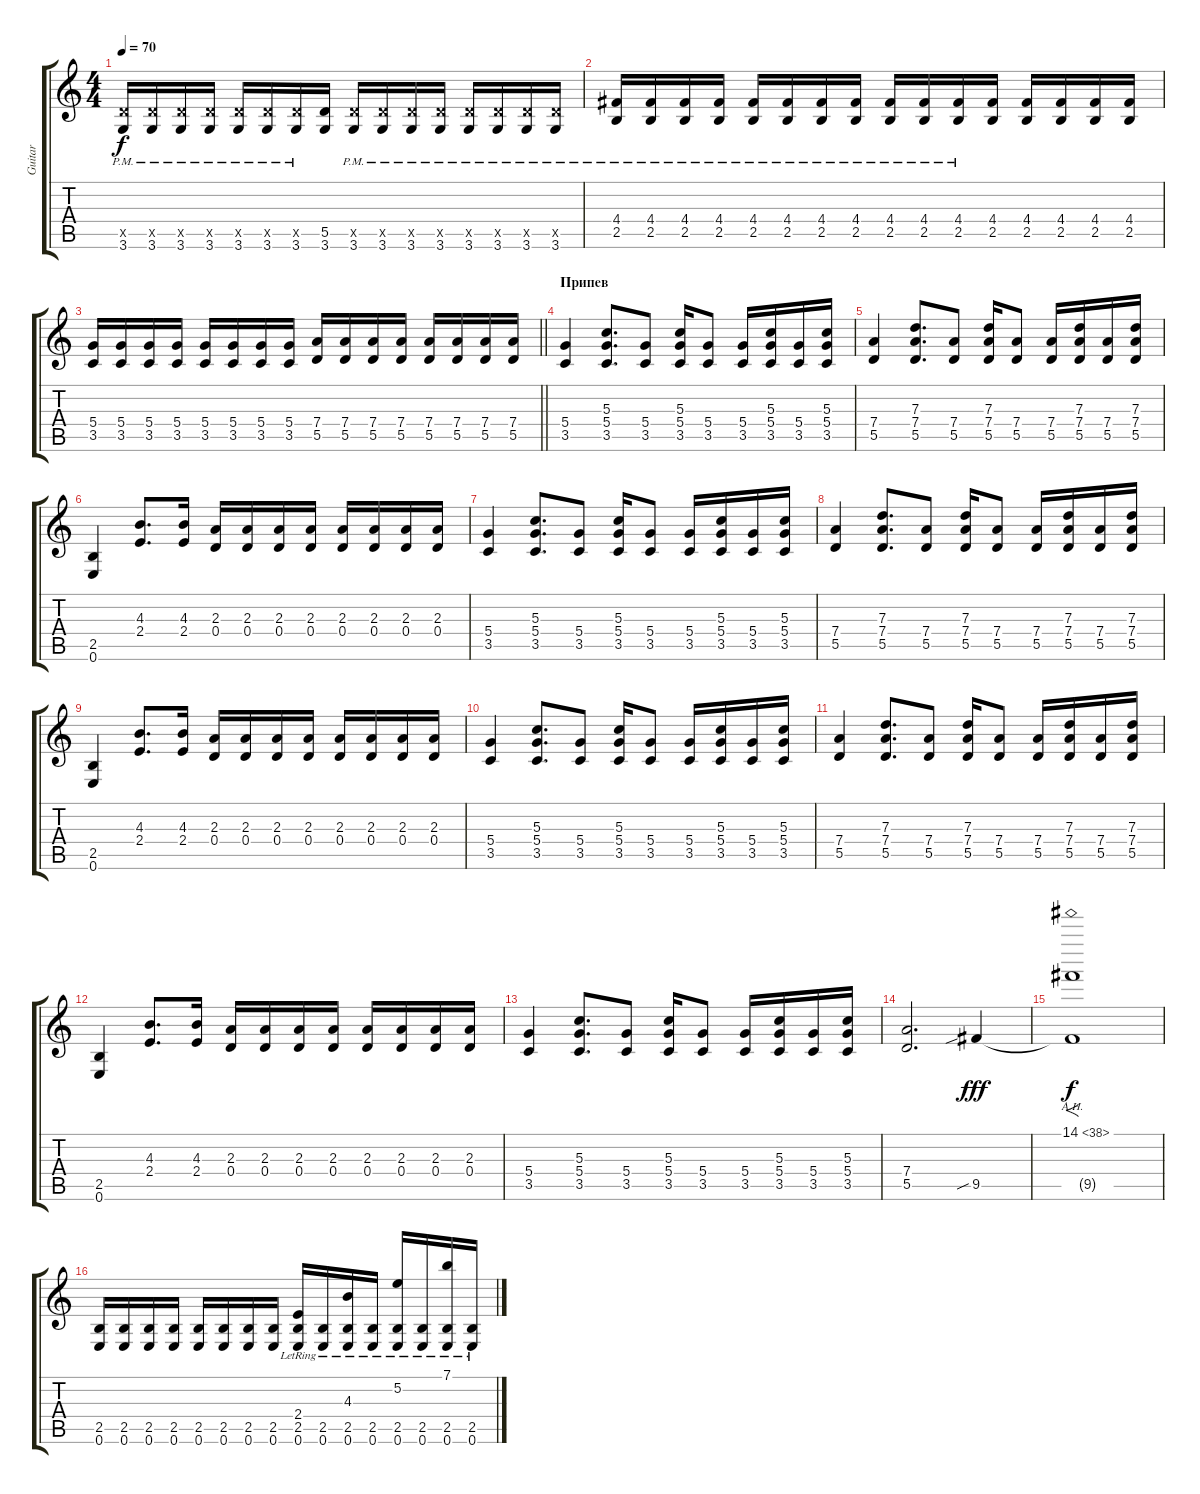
\track ("Guitar" "Guitar") {instrument overdrivenguitar}
\staff {score tabs}
\tuning (E4 B3 G3 D3 A2 E2) {hide}
\ts (4 4)
\tempo 70
\clef g2
\ks c
(5.5{pm x} 3.6{pm}).16{dy f} (5.5{pm x} 3.6{pm}).16 (5.5{pm x} 3.6{pm}).16 (5.5{pm x} 3.6{pm}).16 (5.5{pm x} 3.6{pm}).16 (5.5{pm x} 3.6{pm}).16 (5.5{pm x} 3.6{pm}).16 (5.5 3.6).16 (5.5{pm x} 3.6{pm}).16 (5.5{pm x} 3.6{pm}).16 (5.5{pm x} 3.6{pm}).16 (5.5{pm x} 3.6{pm}).16 (5.5{pm x} 3.6{pm}).16 (5.5{pm x} 3.6{pm}).16 (5.5{pm x} 3.6{pm}).16 (5.5{pm x} 3.6{pm}).16 |
(4.4{pm} 2.5{pm}).16 (4.4{pm} 2.5{pm}).16 (4.4{pm} 2.5{pm}).16 (4.4{pm} 2.5{pm}).16 (4.4{pm} 2.5{pm}).16 (4.4{pm} 2.5{pm}).16 (4.4{pm} 2.5{pm}).16 (4.4{pm} 2.5{pm}).16 (4.4{pm} 2.5{pm}).16 (4.4{pm} 2.5{pm}).16 (4.4{pm} 2.5{pm}).16 (4.4 2.5).16 (4.4 2.5).16 (4.4 2.5).16 (4.4 2.5).16 (4.4 2.5).16 |
\barLineRight lightlight
(5.4 3.5).16 (5.4 3.5).16 (5.4 3.5).16 (5.4 3.5).16 (5.4 3.5).16 (5.4 3.5).16 (5.4 3.5).16 (5.4 3.5).16 (7.4 5.5).16 (7.4 5.5).16 (7.4 5.5).16 (7.4 5.5).16 (7.4 5.5).16 (7.4 5.5).16 (7.4 5.5).16 (7.4 5.5).16 |
\section ("" "Припев")
(5.4 3.5).4 (5.3 5.4 3.5).8{d} (5.4 3.5).8 (5.3 5.4 3.5).16 (5.4 3.5).8 (5.4 3.5).16 (5.3 5.4 3.5).16 (5.4 3.5).16 (5.3 5.4 3.5).16 |
(7.4 5.5).4 (7.3 7.4 5.5).8{d} (7.4 5.5).8 (7.3 7.4 5.5).16 (7.4 5.5).8 (7.4 5.5).16 (7.3 7.4 5.5).16 (7.4 5.5).16 (7.3 7.4 5.5).16 |
(2.5 0.6).4 (4.3 2.4).8{d} (4.3 2.4).16 (2.3 0.4).16 (2.3 0.4).16 (2.3 0.4).16 (2.3 0.4).16 (2.3 0.4).16 (2.3 0.4).16 (2.3 0.4).16 (2.3 0.4).16 |
(5.4 3.5).4 (5.3 5.4 3.5).8{d} (5.4 3.5).8 (5.3 5.4 3.5).16 (5.4 3.5).8 (5.4 3.5).16 (5.3 5.4 3.5).16 (5.4 3.5).16 (5.3 5.4 3.5).16 |
(7.4 5.5).4 (7.3 7.4 5.5).8{d} (7.4 5.5).8 (7.3 7.4 5.5).16 (7.4 5.5).8 (7.4 5.5).16 (7.3 7.4 5.5).16 (7.4 5.5).16 (7.3 7.4 5.5).16 |
(2.5 0.6).4 (4.3 2.4).8{d} (4.3 2.4).16 (2.3 0.4).16 (2.3 0.4).16 (2.3 0.4).16 (2.3 0.4).16 (2.3 0.4).16 (2.3 0.4).16 (2.3 0.4).16 (2.3 0.4).16 |
(5.4 3.5).4 (5.3 5.4 3.5).8{d} (5.4 3.5).8 (5.3 5.4 3.5).16 (5.4 3.5).8 (5.4 3.5).16 (5.3 5.4 3.5).16 (5.4 3.5).16 (5.3 5.4 3.5).16 |
(7.4 5.5).4 (7.3 7.4 5.5).8{d} (7.4 5.5).8 (7.3 7.4 5.5).16 (7.4 5.5).8 (7.4 5.5).16 (7.3 7.4 5.5).16 (7.4 5.5).16 (7.3 7.4 5.5).16 |
(2.5 0.6).4 (4.3 2.4).8{d} (4.3 2.4).16 (2.3 0.4).16 (2.3 0.4).16 (2.3 0.4).16 (2.3 0.4).16 (2.3 0.4).16 (2.3 0.4).16 (2.3 0.4).16 (2.3 0.4).16 |
(5.4 3.5).4 (5.3 5.4 3.5).8{d} (5.4 3.5).8 (5.3 5.4 3.5).16 (5.4 3.5).8 (5.4 3.5).16 (5.3 5.4 3.5).16 (5.4 3.5).16 (5.3 5.4 3.5).16 |
(7.4 5.5).2{d} 9.5{sib}.4{dy fff} |
(14.1{ah 24} 9.5{t}).1{f dy f} |
(2.5 0.6).16 (2.5 0.6).16 (2.5 0.6).16 (2.5 0.6).16 (2.5 0.6).16 (2.5 0.6).16 (2.5 0.6).16 (2.5 0.6).16 (2.4{lr} 2.5{lr} 0.6{lr}).16 (2.5{lr} 0.6{lr}).16 (4.3{lr} 2.5{lr} 0.6{lr}).16 (2.5{lr} 0.6{lr}).16 (5.2{lr} 2.5{lr} 0.6{lr}).16 (2.5{lr} 0.6{lr}).16 (7.1{lr} 2.5{lr} 0.6{lr}).16 (2.5{lr} 0.6{lr}).16
